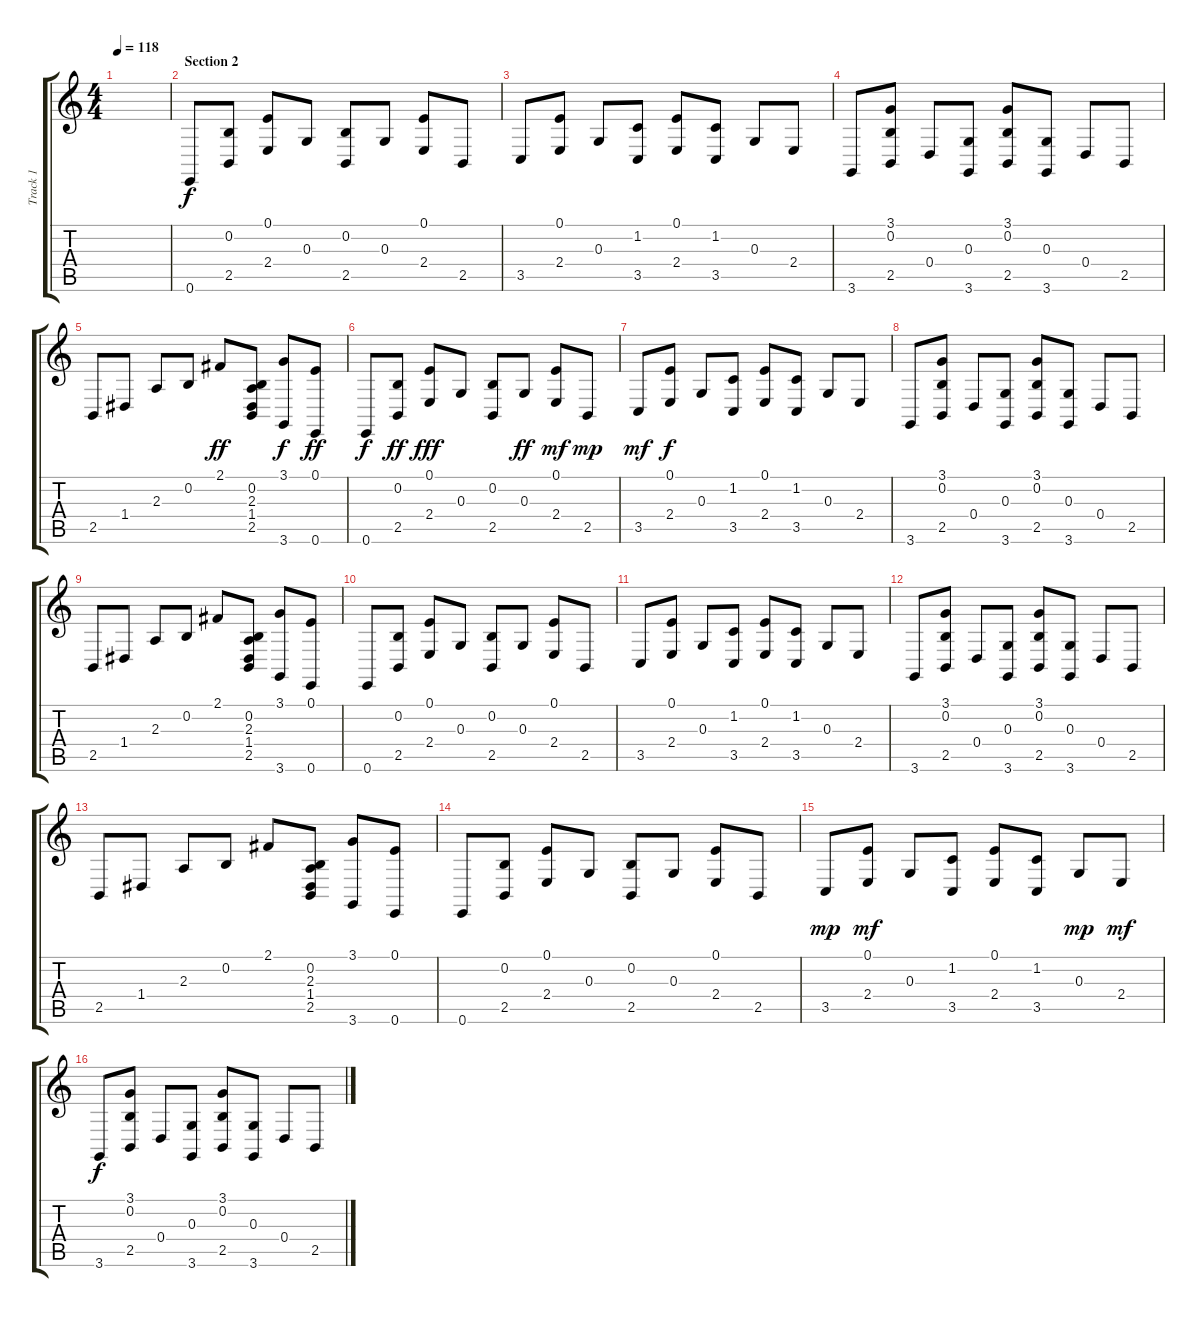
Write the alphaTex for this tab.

\track ("Track 1" "Track 1") {instrument fx4atmosphere}
\staff {score tabs}
\tuning (E4 B3 G3 D3 A2 E2) {hide}
\ts (4 4)
\tempo 118
\clef g2
\ks c
|
\section ("" "Section 2")
0.6.8{dy f} (0.2 2.5).8 (0.1 2.4).8 0.3.8 (0.2 2.5).8 0.3.8 (0.1 2.4).8 2.5.8 |
3.5.8 (0.1 2.4).8 0.3.8 (1.2 3.5).8 (0.1 2.4).8 (1.2 3.5).8 0.3.8 2.4.8 |
3.6.8 (3.1 0.2 2.5).8 0.4.8 (0.3 3.6).8 (3.1 0.2 2.5).8 (0.3 3.6).8 0.4.8 2.5.8 |
2.5.8 1.4.8 2.3.8 0.2.8 2.1.8{dy ff} (0.2 2.3 1.4 2.5).8 (3.1 3.6).8{dy f} (0.1 0.6).8{dy ff} |
0.6.8{dy f} (0.2 2.5).8{dy ff} (0.1 2.4).8{dy fff} 0.3.8 (0.2 2.5).8 0.3.8{dy ff} (0.1 2.4).8{dy mf} 2.5.8{dy mp} |
3.5.8{dy mf} (0.1 2.4).8{dy f} 0.3.8 (1.2 3.5).8 (0.1 2.4).8 (1.2 3.5).8 0.3.8 2.4.8 |
3.6.8 (3.1 0.2 2.5).8 0.4.8 (0.3 3.6).8 (3.1 0.2 2.5).8 (0.3 3.6).8 0.4.8 2.5.8 |
2.5.8 1.4.8 2.3.8 0.2.8 2.1.8 (0.2 2.3 1.4 2.5).8 (3.1 3.6).8 (0.1 0.6).8 |
0.6.8 (0.2 2.5).8 (0.1 2.4).8 0.3.8 (0.2 2.5).8 0.3.8 (0.1 2.4).8 2.5.8 |
3.5.8 (0.1 2.4).8 0.3.8 (1.2 3.5).8 (0.1 2.4).8 (1.2 3.5).8 0.3.8 2.4.8 |
3.6.8 (3.1 0.2 2.5).8 0.4.8 (0.3 3.6).8 (3.1 0.2 2.5).8 (0.3 3.6).8 0.4.8 2.5.8 |
2.5.8 1.4.8 2.3.8 0.2.8 2.1.8 (0.2 2.3 1.4 2.5).8 (3.1 3.6).8 (0.1 0.6).8 |
0.6.8 (0.2 2.5).8 (0.1 2.4).8 0.3.8 (0.2 2.5).8 0.3.8 (0.1 2.4).8 2.5.8 |
3.5.8{dy mp} (0.1 2.4).8{dy mf} 0.3.8 (1.2 3.5).8 (0.1 2.4).8 (1.2 3.5).8 0.3.8{dy mp} 2.4.8{dy mf} |
3.6.8{dy f} (3.1 0.2 2.5).8 0.4.8 (0.3 3.6).8 (3.1 0.2 2.5).8 (0.3 3.6).8 0.4.8 2.5.8
